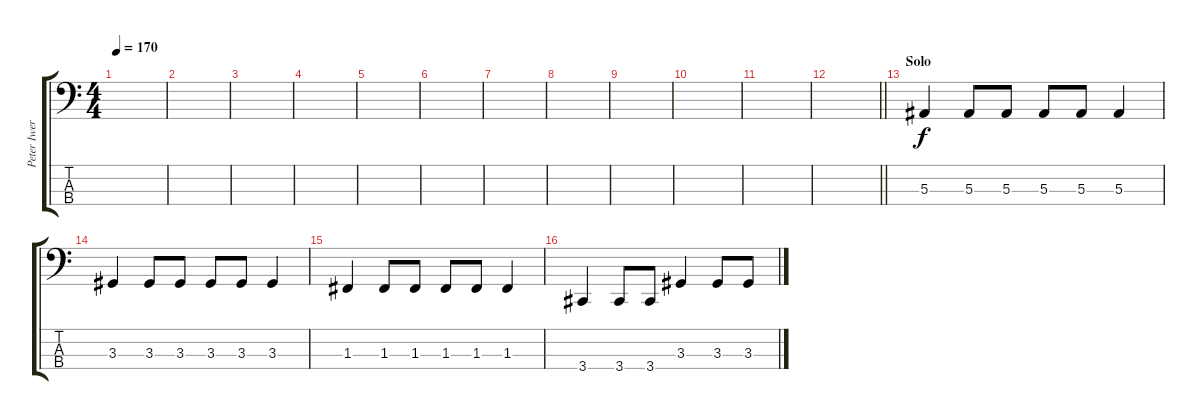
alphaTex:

\track ("Peter Iwers" "Peter Iwer") {instrument electricbasspick}
\staff {score tabs}
\tuning (Eb2 Bb1 F1 Bb0) {hide}
\ts (4 4)
\tempo 170
\clef f4
\ks c
|
|
|
|
|
|
|
|
|
|
|
\barLineRight lightlight
|
\section ("" "Solo")
5.3.4 5.3.8 5.3.8 5.3.8 5.3.8 5.3.4 |
3.3.4 3.3.8 3.3.8 3.3.8 3.3.8 3.3.4 |
1.3.4 1.3.8 1.3.8 1.3.8 1.3.8 1.3.4 |
3.4.4 3.4.8 3.4.8 3.3.4 3.3.8 3.3.8
